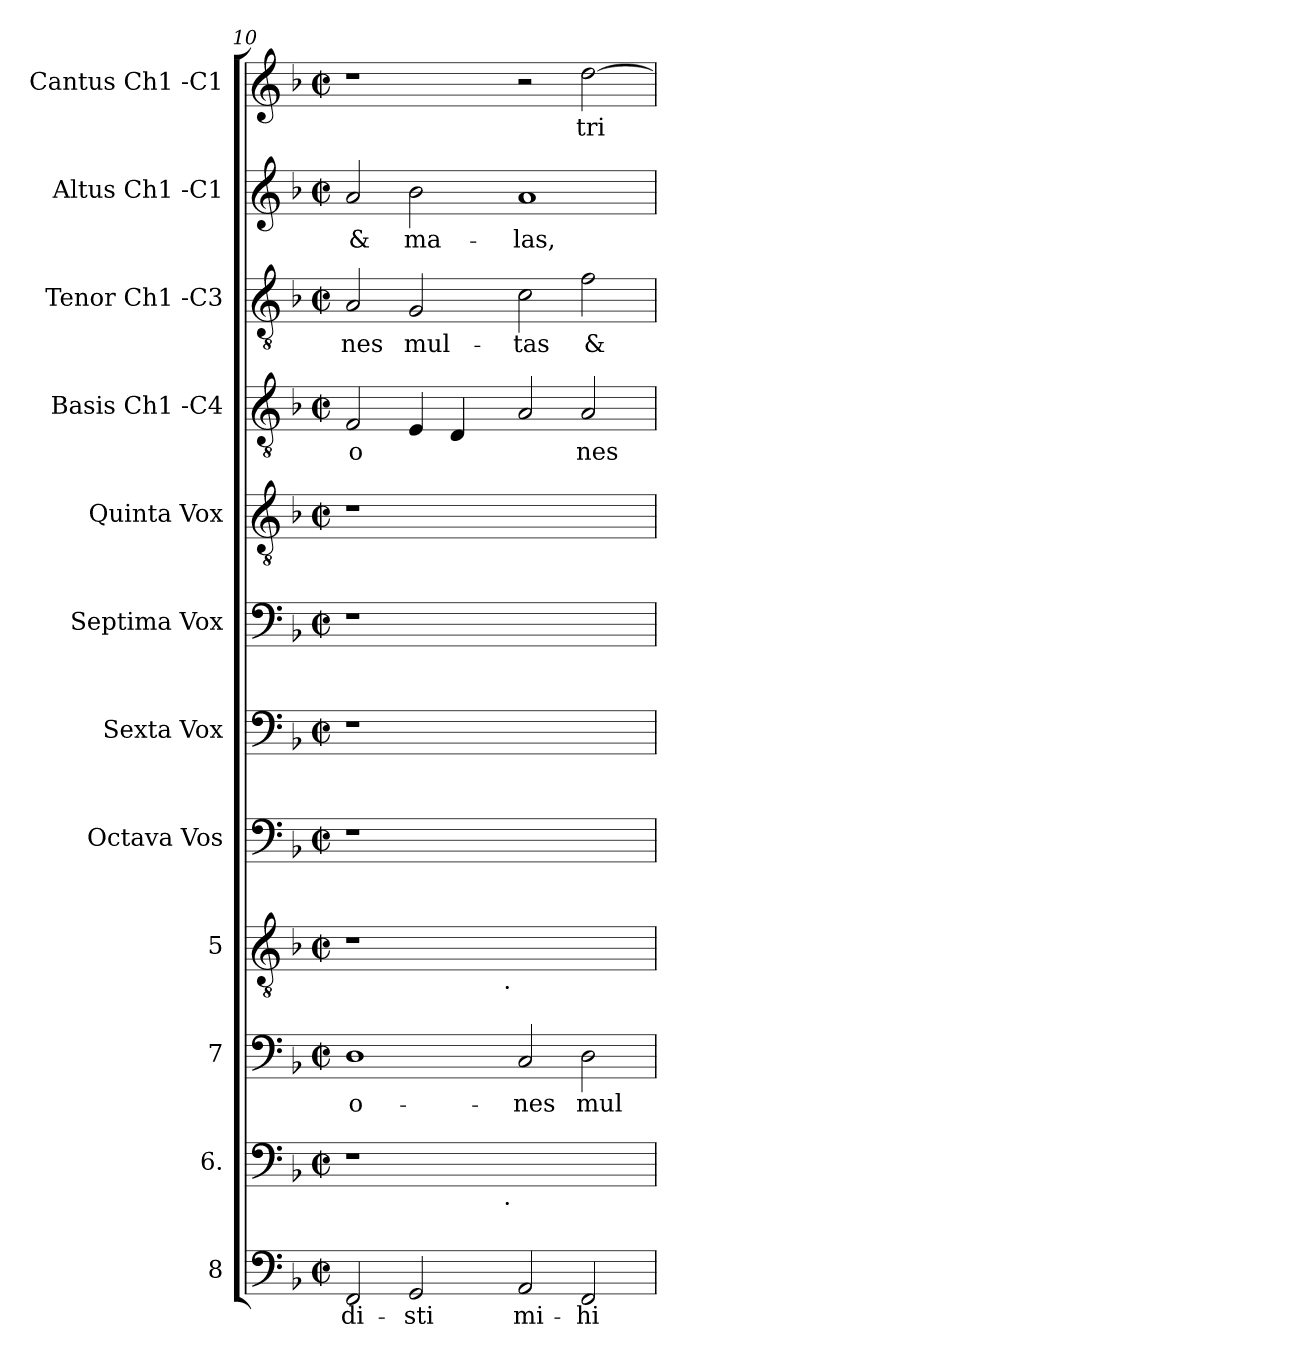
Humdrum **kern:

**kern	**text	**kern	**kern	**text	**kern	**kern	**kern	**kern	**kern	**kern	**text	**kern	**text	**kern	**text	**kern	**text
*part12	*part12	*part11	*part10	*part10	*part9	*part8	*part7	*part6	*part5	*part4	*part4	*part3	*part3	*part2	*part2	*part1	*part1
*staff12	*staff12	*staff11	*staff10	*staff10	*staff9	*staff8	*staff7	*staff6	*staff5	*staff4	*staff4	*staff3	*staff3	*staff2	*staff2	*staff1	*staff1
*I"8	*	*I"6.	*I"7	*	*I"5	*I"Octava  Vos	*I"Sexta  Vox	*I"Septima  Vox	*I"Quinta  Vox	*I"Basis  Ch1 -C4	*	*I"Tenor  Ch1 -C3	*	*I"Altus  Ch1 -C1	*	*I"Cantus  Ch1 -C1	*
*	*	*	*	*	*	*	*	*	*	*I'B	*	*I'T	*	*I'A	*	*I'C	*
*clefF4	*	*clefF4	*clefF4	*	*clefGv2	*clefF4	*clefF4	*clefF4	*clefGv2	*clefGv2	*	*clefGv2	*	*clefG2	*	*clefG2	*
*k[b-]	*	*k[b-]	*k[b-]	*	*k[b-]	*k[b-]	*k[b-]	*k[b-]	*k[b-]	*k[b-]	*	*k[b-]	*	*k[b-]	*	*k[b-]	*
*F:	*	*F:	*F:	*	*F:	*F:	*F:	*F:	*F:	*F:	*	*F:	*	*F:	*	*F:	*
*M2/2	*	*M2/2	*M2/2	*	*M2/2	*M2/2	*M2/2	*M2/2	*M2/2	*M2/2	*	*M2/2	*	*M2/2	*	*M2/2	*
*met(c|)	*	*met(c|)	*met(c|)	*	*met(c|)	*met(c|)	*met(c|)	*met(c|)	*met(c|)	*met(c|)	*	*met(c|)	*	*met(c|)	*	*met(c|)	*
=10	=10	=10	=10	=10	=10	=10	=10	=10	=10	=10	=10	=10	=10	=10	=10	=10	=10
!	!LO:LY:b:cj	!	!	!LO:LY:b:cj	!	!	!	!	!	!	!LO:LY:b:cj	!	!LO:LY:b:cj	!	!LO:LY:b:cj	!	!
*	*	*^	*	*	*^	*	*	*	*	*	*	*	*	*	*	*	*
2FF/	di-	1r	2ryy	1D	-o-	1r	2ryy	1r	1r	1r	1r	2F/	-o-	2A/	-nes	2a/	&	1r	.
!	!LO:LY:b:cj	!	!	!	!	!	!	!	!	!	!	!	!LO:LY:b:cj	!	!LO:LY:b:cj	!	!LO:LY:b:cj	!	!
2GG/	-sti	.	4ryy	.	.	.	4ryy	.	.	.	.	4E/	--	2G/	mul-	2b-\	ma-	.	.
!	!	!	!	!	!	!	!	!	!	!	!	!	!LO:LY:b:cj	!	!	!	!	!	!
.	.	.	8ryy	.	.	.	8ryy	.	.	.	.	4D/	--	.	.	.	.	.	.
.	.	.	16ryy	.	.	.	16ryy	.	.	.	.	.	.	.	.	.	.	.	.
.	.	.	64ryy	.	.	.	64ryy	.	.	.	.	.	.	.	.	.	.	.	.
!	!	!	!	!	!	!	!LO:TX:b:t=.	!	!	!	!	!	!	!	!	!	!	!	!
!	!	!	!LO:TX:b:t=.	!	!	!	!	!	!	!	!	!	!	!	!	!	!	!	!
.	.	.	1ryy	.	.	.	1ryy	.	.	.	.	.	.	.	.	.	.	.	.
!	!LO:LY:b:cj	!	!	!	!LO:LY:b:cj	!	!	!	!	!	!	!	!LO:LY:b:cj	!	!LO:LY:b:cj	!	!LO:LY:b:cj	!	!
2AA/	mi-	1ryy	.	2C/	-nes	1ryy	.	1ryy	1ryy	1ryy	1ryy	2A/	--	2c\	-tas	1a	-las,	2r	.
!	!LO:LY:b:cj	!	!	!	!LO:LY:b:cj	!	!	!	!	!	!	!	!LO:LY:b:cj	!	!LO:LY:b:cj	!	!	!	!LO:LY:b:cj
2FF/	-hi	.	.	2D\	mul-	.	.	.	.	.	.	2A/	-nes	2f\	&	.	.	[>2dd\	tri-
.	.	.	32.ryy	.	.	.	32.ryy	.	.	.	.	.	.	.	.	.	.	.	.
*	*	*v	*v	*	*	*v	*v	*	*	*	*	*	*	*	*	*	*	*	*
=	=	=	=	=	=	=	=	=	=	=	=	=	=	=	=	=	=
*-	*-	*-	*-	*-	*-	*-	*-	*-	*-	*-	*-	*-	*-	*-	*-	*-	*-
